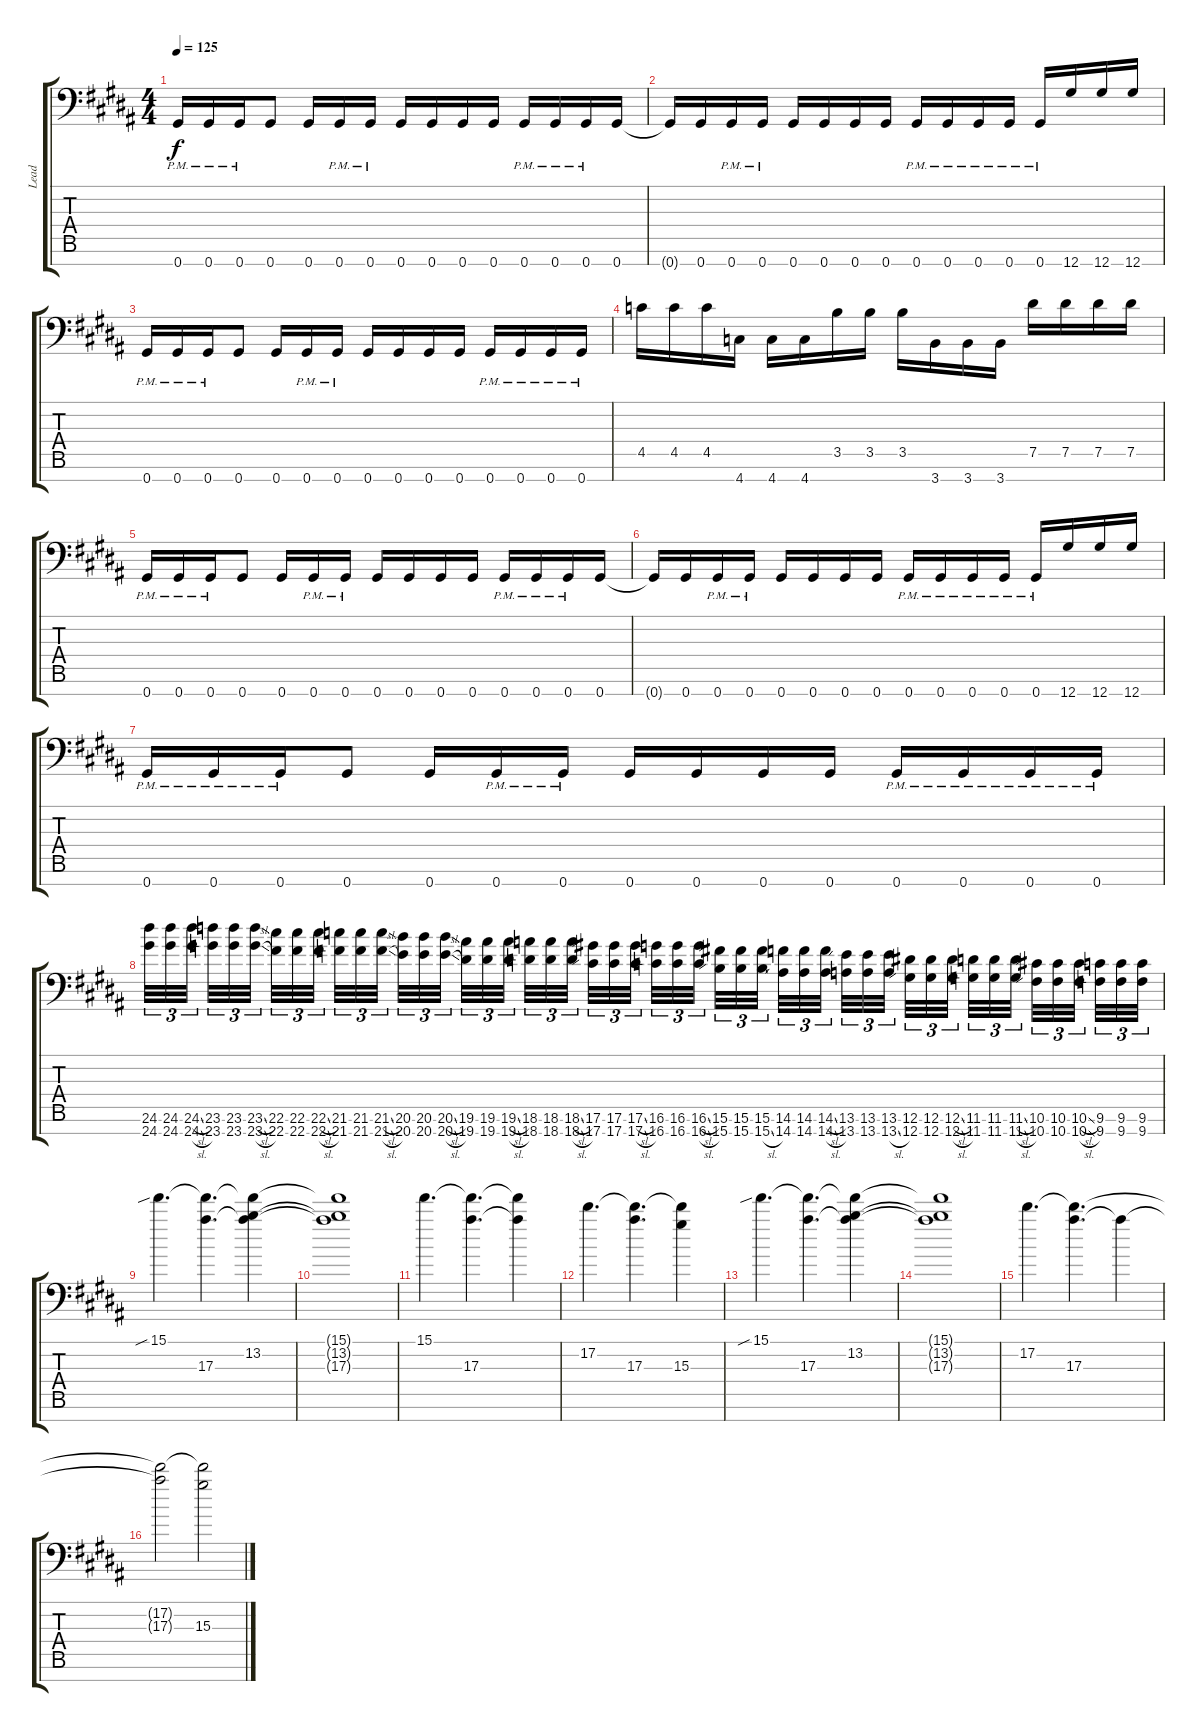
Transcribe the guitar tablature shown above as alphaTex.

\track ("Lead" "Lead") {instrument distortionguitar}
\staff {score tabs}
\tuning (Eb4 Bb3 F3 Db3 Ab2 Eb2 Ab1) {hide}
\ts (4 4)
\tempo 125
\clef f4
\ks g#minor
0.7{pm}.16{dy f} 0.7{pm}.16 0.7{pm}.16 0.7.8 0.7.16 0.7{pm}.16 0.7{pm}.16 0.7.16 0.7.16 0.7.16 0.7.16 0.7{pm}.16 0.7{pm}.16 0.7{pm}.16 0.7.16 |
0.7{t}.16 0.7.16 0.7{pm}.16 0.7{pm}.16 0.7.16 0.7.16 0.7.16 0.7.16 0.7{pm}.16 0.7{pm}.16 0.7{pm}.16 0.7{pm}.16 0.7{pm}.16 12.7.16 12.7.16 12.7.16 |
0.7{pm}.16 0.7{pm}.16 0.7{pm}.16 0.7.8 0.7.16 0.7{pm}.16 0.7{pm}.16 0.7.16 0.7.16 0.7.16 0.7.16 0.7{pm}.16 0.7{pm}.16 0.7{pm}.16 0.7{pm}.16 |
4.5.16 4.5.16 4.5.16 4.7.16 4.7.16 4.7.16 3.5.16 3.5.16 3.5.16 3.7.16 3.7.16 3.7.16 7.5.16 7.5.16 7.5.16 7.5.16 |
0.7{pm}.16 0.7{pm}.16 0.7{pm}.16 0.7.8 0.7.16 0.7{pm}.16 0.7{pm}.16 0.7.16 0.7.16 0.7.16 0.7.16 0.7{pm}.16 0.7{pm}.16 0.7{pm}.16 0.7.16 |
0.7{t}.16 0.7.16 0.7{pm}.16 0.7{pm}.16 0.7.16 0.7.16 0.7.16 0.7.16 0.7{pm}.16 0.7{pm}.16 0.7{pm}.16 0.7{pm}.16 0.7{pm}.16 12.7.16 12.7.16 12.7.16 |
0.7{pm}.16 0.7{pm}.16 0.7{pm}.16 0.7.8 0.7.16 0.7{pm}.16 0.7{pm}.16 0.7.16 0.7.16 0.7.16 0.7.16 0.7{pm}.16 0.7{pm}.16 0.7{pm}.16 0.7{pm}.16 |
(24.6 24.7).32{tu (3 2)} (24.6 24.7).32{tu (3 2)} (24.6{sl} 24.7{sl}).32{tu (3 2) beam splitsecondary} (23.6 23.7).32{tu (3 2)} (23.6 23.7).32{tu (3 2)} (23.6{sl} 23.7{sl}).32{tu (3 2) beam splitsecondary} (22.6 22.7).32{tu (3 2)} (22.6 22.7).32{tu (3 2)} (22.6{sl} 22.7{sl}).32{tu (3 2) beam splitsecondary} (21.6 21.7).32{tu (3 2)} (21.6 21.7).32{tu (3 2)} (21.6{sl} 21.7{sl}).32{tu (3 2)} (20.6 20.7).32{tu (3 2)} (20.6 20.7).32{tu (3 2)} (20.6{sl} 20.7{sl}).32{tu (3 2) beam splitsecondary} (19.6 19.7).32{tu (3 2)} (19.6 19.7).32{tu (3 2)} (19.6{sl} 19.7{sl}).32{tu (3 2) beam splitsecondary} (18.6 18.7).32{tu (3 2)} (18.6 18.7).32{tu (3 2)} (18.6{sl} 18.7{sl}).32{tu (3 2) beam splitsecondary} (17.6 17.7).32{tu (3 2)} (17.6 17.7).32{tu (3 2)} (17.6{sl} 17.7{sl}).32{tu (3 2)} (16.6 16.7).32{tu (3 2)} (16.6 16.7).32{tu (3 2)} (16.6{sl} 16.7{sl}).32{tu (3 2) beam splitsecondary} (15.6 15.7).32{tu (3 2)} (15.6 15.7).32{tu (3 2)} (15.6 15.7{sl}).32{tu (3 2) beam splitsecondary} (14.6 14.7).32{tu (3 2)} (14.6 14.7).32{tu (3 2)} (14.6{sl} 14.7{sl}).32{tu (3 2) beam splitsecondary} (13.6 13.7).32{tu (3 2)} (13.6 13.7).32{tu (3 2)} (13.6 13.7{sl}).32{tu (3 2)} (12.6 12.7).32{tu (3 2)} (12.6 12.7).32{tu (3 2)} (12.6{sl} 12.7{sl}).32{tu (3 2) beam splitsecondary} (11.6 11.7).32{tu (3 2)} (11.6 11.7).32{tu (3 2)} (11.6{sl} 11.7{sl}).32{tu (3 2) beam splitsecondary} (10.6 10.7).32{tu (3 2)} (10.6 10.7).32{tu (3 2)} (10.6{sl} 10.7{sl}).32{tu (3 2) beam splitsecondary} (9.6 9.7).32{tu (3 2)} (9.6 9.7).32{tu (3 2)} (9.6 9.7).32{tu (3 2)} |
15.1{sib}.4{d} (15.1{t} 17.3).4{d} (15.1{t} 13.2 17.3{t}).4 |
(15.1{t} 13.2{t} 17.3{t}).1 |
15.1.4{d} (15.1{t} 17.3).4{d} (15.1{t} 17.3{t}).4 |
17.2.4{d} (17.2{t} 17.3).4{d} (17.2{t} 15.3).4 |
15.1{sib}.4{d} (15.1{t} 17.3).4{d} (15.1{t} 13.2 17.3{t}).4 |
(15.1{t} 13.2{t} 17.3{t}).1 |
17.2.4{d} (17.2{t} 17.3).4{d} 17.3{t}.4 |
(17.2{t} 17.3{t}).2 (17.2{t} 15.3).2
